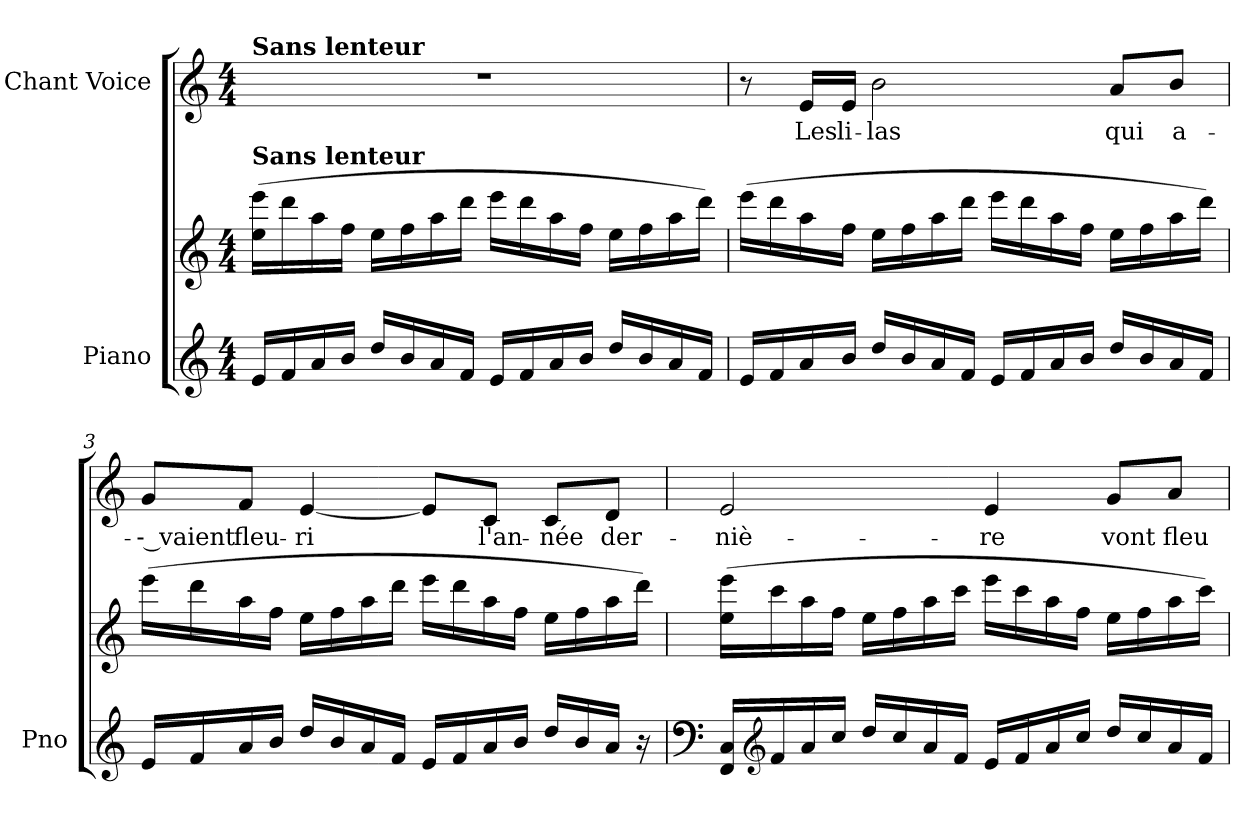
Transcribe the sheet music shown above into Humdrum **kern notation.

**kern	**kern	**dynam	**kern	**text	**dynam
*part2	*part2	*part2	*part1	*part1	*part1
*staff3	*staff2	*staff2/3	*staff1	*staff1	*staff1
*I"Piano	*	*	*I"Chant Voice	*	*
*I'Pno	*	*	*	*	*
*clefG2	*clefG2	*	*clefG2	*	*
*k[]	*k[]	*	*k[]	*	*
*M4/4	*M4/4	*	*M4/4	*	*
=1	=1	=1	=1	=1	=1
!	!	!	!LO:TX:a:B:t=Sans lenteur	!	!
!	!LO:TX:a:B:t=Sans lenteur	!	!	!	!
!	!	!LO:DY:b	!	!	!
!	!	!LO:DY:n=1:b	!	!	!
16e/LL	(16ee\ 16eee\LL	pp other-dynamics	1r	.	.
16f/	16ddd\	.	.	.	.
16a/	16aa\	.	.	.	.
16b/JJ	16ff\JJ	.	.	.	.
16dd/LL	16ee\LL	.	.	.	.
16b/	16ff\	.	.	.	.
16a/	16aa\	.	.	.	.
16f/JJ	16ddd\JJ	.	.	.	.
16e/LL	16eee\LL	.	.	.	.
16f/	16ddd\	.	.	.	.
16a/	16aa\	.	.	.	.
16b/JJ	16ff\JJ	.	.	.	.
16dd/LL	16ee\LL	.	.	.	.
16b/	16ff\	.	.	.	.
16a/	16aa\	.	.	.	.
16f/JJ	16ddd\JJ)	.	.	.	.
=2	=2	=2	=2	=2	=2
!	!	!	!	!	!LO:DY:a
!	!	!	!	!	!LO:DY:n=1:a
16e/LL	(16eee\LL	.	8r	.	p other-dynamics
16f/	16ddd\	.	.	.	.
16a/	16aa\	.	16e/LL	Les	.
16b/JJ	16ff\JJ	.	16e/JJ	li-	.
16dd/LL	16ee\LL	.	2b\	-las	.
16b/	16ff\	.	.	.	.
16a/	16aa\	.	.	.	.
16f/JJ	16ddd\JJ	.	.	.	.
16e/LL	16eee\LL	.	.	.	.
16f/	16ddd\	.	.	.	.
16a/	16aa\	.	.	.	.
16b/JJ	16ff\JJ	.	.	.	.
16dd/LL	16ee\LL	.	8a/L	qui	.
16b/	16ff\	.	.	.	.
16a/	16aa\	.	8b/J	a-	.
16f/JJ	16ddd\JJ)	.	.	.	.
=3	=3	=3	=3	=3	=3
16e/LL	(16eee\LL	.	8g/L	-- vaient	.
16f/	16ddd\	.	.	.	.
16a/	16aa\	.	8f/J	fleu-	.
16b/JJ	16ff\JJ	.	.	.	.
16dd/LL	16ee\LL	.	[4e/	-ri	.
16b/	16ff\	.	.	.	.
16a/	16aa\	.	.	.	.
16f/JJ	16ddd\JJ	.	.	.	.
16e/LL	16eee\LL	.	8e/L]	.	.
16f/	16ddd\	.	.	.	.
16a/	16aa\	.	8c/J	l'an-	.
16b/JJ	16ff\JJ	.	.	.	.
16dd/LL	16ee\LL	.	8c/L	-née	.
16b/	16ff\	.	.	.	.
16a/JJ	16aa\	.	8d/J	der-	.
16r	16ddd\JJ)	.	.	.	.
=4	=4	=4	=4	=4	=4
*clefF4	*	*	*	*	*
16FF/ 16C/LL	(16ee\ 16eee\LL	.	2e/	-niè-	.
*clefG2	*	*	*	*	*
16f/	16ccc\	.	.	.	.
16a/	16aa\	.	.	.	.
16cc/JJ	16ff\JJ	.	.	.	.
16dd/LL	16ee\LL	.	.	.	.
16cc/	16ff\	.	.	.	.
16a/	16aa\	.	.	.	.
16f/JJ	16ccc\JJ	.	.	.	.
16e/LL	16eee\LL	.	4e/	-re	.
16f/	16ccc\	.	.	.	.
16a/	16aa\	.	.	.	.
16cc/JJ	16ff\JJ	.	.	.	.
16dd/LL	16ee\LL	.	8g/L	vont	.
16cc/	16ff\	.	.	.	.
16a/	16aa\	.	8a/J	fleu-	.
16f/JJ	16ccc\JJ)	.	.	.	.
=	=	=	=	=	=
*-	*-	*-	*-	*-	*-
